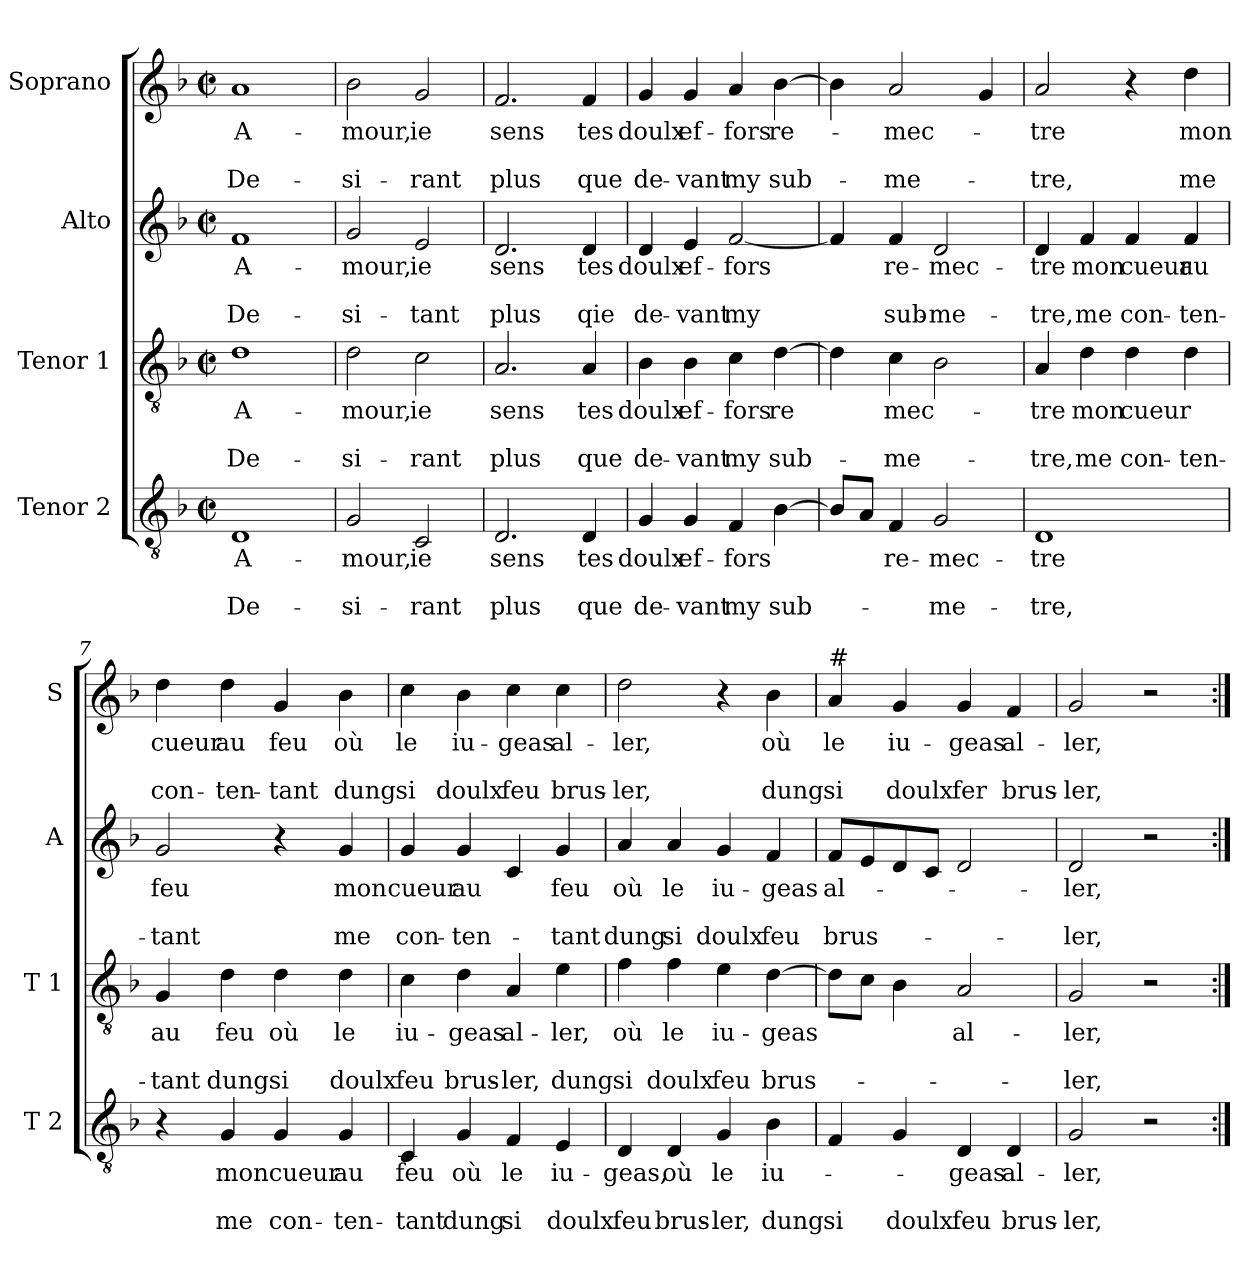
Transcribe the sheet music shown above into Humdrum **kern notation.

**kern	**text	**text	**text	**kern	**text	**text	**text	**kern	**text	**text	**text	**kern	**text	**text	**text
*part4	*part4	*part4	*part4	*part3	*part3	*part3	*part3	*part2	*part2	*part2	*part2	*part1	*part1	*part1	*part1
*staff4	*staff4	*staff4	*staff4	*staff3	*staff3	*staff3	*staff3	*staff2	*staff2	*staff2	*staff2	*staff1	*staff1	*staff1	*staff1
*I"Tenor 2	*	*	*	*I"Tenor 1	*	*	*	*I"Alto	*	*	*	*I"Soprano	*	*	*
*I'T 2	*	*	*	*I'T 1	*	*	*	*I'A	*	*	*	*I'S	*	*	*
*clefGv2	*	*	*	*clefGv2	*	*	*	*clefG2	*	*	*	*clefG2	*	*	*
*k[b-]	*	*	*	*k[b-]	*	*	*	*k[b-]	*	*	*	*k[b-]	*	*	*
*F:	*	*	*	*F:	*	*	*	*F:	*	*	*	*F:	*	*	*
*M2/2	*	*	*	*M2/2	*	*	*	*M2/2	*	*	*	*M2/2	*	*	*
*met(c|)	*	*	*	*met(c|)	*	*	*	*met(c|)	*	*	*	*met(c|)	*	*	*
=1	=1	=1	=1	=1	=1	=1	=1	=1	=1	=1	=1	=1	=1	=1	=1
!	!LO:LY:b	!	!LO:LY:b	!	!LO:LY:b	!	!LO:LY:b	!	!LO:LY:b	!	!LO:LY:b	!	!LO:LY:b	!	!LO:LY:b
1D	A-	.	De-	1d	A-	.	De-	1f	A-	.	De-	1a	A-	.	De-
=2	=2	=2	=2	=2	=2	=2	=2	=2	=2	=2	=2	=2	=2	=2	=2
!	!LO:LY:b	!	!LO:LY:b	!	!LO:LY:b	!	!LO:LY:b	!	!LO:LY:b	!	!LO:LY:b	!	!LO:LY:b	!	!LO:LY:b
2G/	-mour,	.	-si-	2d\	-mour,	.	-si-	2g/	-mour,	.	-si-	2b-\	-mour,	.	-si-
!	!LO:LY:b	!	!LO:LY:b	!	!LO:LY:b	!	!LO:LY:b	!	!LO:LY:b	!	!LO:LY:b	!	!LO:LY:b	!	!LO:LY:b
2C/	ie	.	-rant	2c\	ie	.	-rant	2e/	ie	.	-tant	2g/	ie	.	-rant
=3	=3	=3	=3	=3	=3	=3	=3	=3	=3	=3	=3	=3	=3	=3	=3
!	!LO:LY:b	!	!LO:LY:b	!	!LO:LY:b	!	!LO:LY:b	!	!LO:LY:b	!	!LO:LY:b	!	!LO:LY:b	!	!LO:LY:b
2.D/	sens	.	plus	2.A/	sens	.	plus	2.d/	sens	.	plus	2.f/	sens	.	plus
!	!LO:LY:b	!	!LO:LY:b	!	!LO:LY:b	!	!LO:LY:b	!	!LO:LY:b	!	!LO:LY:b	!	!LO:LY:b	!	!LO:LY:b
4D/	tes	.	que	4A/	tes	.	que	4d/	tes	.	qie	4f/	tes	.	que
=4	=4	=4	=4	=4	=4	=4	=4	=4	=4	=4	=4	=4	=4	=4	=4
!	!LO:LY:b	!	!LO:LY:b	!	!LO:LY:b	!	!LO:LY:b	!	!LO:LY:b	!	!LO:LY:b	!	!LO:LY:b	!	!LO:LY:b
4G/	doulx	.	de-	4B-\	doulx	.	de-	4d/	doulx	.	de-	4g/	doulx	.	de-
!	!LO:LY:b	!	!LO:LY:b	!	!LO:LY:b	!	!LO:LY:b	!	!LO:LY:b	!	!LO:LY:b	!	!LO:LY:b	!	!LO:LY:b
4G/	ef-	.	-vant	4B-\	ef-	.	-vant	4e/	ef-	.	-vant	4g/	ef-	.	-vant
!	!LO:LY:b	!	!LO:LY:b	!	!LO:LY:b	!	!LO:LY:b	!	!LO:LY:b	!	!LO:LY:b	!	!LO:LY:b	!	!LO:LY:b
4F/	-fors	.	my	4c\	-fors	.	my	[2f/	-fors	.	my	4a/	-fors	.	my
!	!	!	!LO:LY:b	!	!LO:LY:b	!	!LO:LY:b	!	!	!	!	!	!LO:LY:b	!	!LO:LY:b
[4B-\	.	.	sub-	[4d\	re	.	sub-	.	.	.	.	[4b-\	re-	.	sub-
=5	=5	=5	=5	=5	=5	=5	=5	=5	=5	=5	=5	=5	=5	=5	=5
8B-/L]	.	.	.	4d\]	.	.	.	4f/]	.	.	.	4b-\]	.	.	.
8A/J	.	.	.	.	.	.	.	.	.	.	.	.	.	.	.
!	!LO:LY:b	!	!	!	!LO:LY:b	!	!LO:LY:b	!	!LO:LY:b	!	!LO:LY:b	!	!LO:LY:b	!	!LO:LY:b
4F/	re-	.	.	4c\	mec-	.	-me-	4f/	re-	.	sub-	2a/	-mec-	.	-me-
!	!LO:LY:b	!	!LO:LY:b	!	!	!	!	!	!LO:LY:b	!	!LO:LY:b	!	!	!	!
2G/	-mec-	.	-me-	2B-\	.	.	.	2d/	-mec-	.	-me-	.	.	.	.
.	.	.	.	.	.	.	.	.	.	.	.	4g/	.	.	.
!!LO:LB:g=z
=6	=6	=6	=6	=6	=6	=6	=6	=6	=6	=6	=6	=6	=6	=6	=6
!	!LO:LY:b	!	!LO:LY:b	!	!LO:LY:b	!	!LO:LY:b	!	!LO:LY:b	!	!LO:LY:b	!	!LO:LY:b	!	!LO:LY:b
1D	-tre	.	-tre,	4A/	-tre	.	-tre,	4d/	-tre	.	-tre,	2a/	-tre	.	-tre,
!	!	!	!	!	!LO:LY:b	!	!LO:LY:b	!	!LO:LY:b	!	!LO:LY:b	!	!	!	!
.	.	.	.	4d\	mon	.	me	4f/	mon	.	me	.	.	.	.
!	!	!	!	!	!LO:LY:b	!	!LO:LY:b	!	!LO:LY:b	!	!LO:LY:b	!	!	!	!
.	.	.	.	4d\	cueur	.	con-	4f/	cueur	.	con-	4r	.	.	.
!	!	!	!	!	!	!	!LO:LY:b	!	!LO:LY:b	!	!LO:LY:b	!	!LO:LY:b	!	!LO:LY:b
.	.	.	.	4d\	.	.	-ten-	4f/	au	.	-ten-	4dd\	mon	.	me
=7	=7	=7	=7	=7	=7	=7	=7	=7	=7	=7	=7	=7	=7	=7	=7
!	!	!	!	!	!LO:LY:b	!	!LO:LY:b	!	!LO:LY:b	!	!LO:LY:b	!	!LO:LY:b	!	!LO:LY:b
4r	.	.	.	4G/	au	.	-tant	2g/	feu	.	-tant	4dd\	cueur	.	con-
!	!LO:LY:b	!	!LO:LY:b	!	!LO:LY:b	!	!LO:LY:b	!	!	!	!	!	!LO:LY:b	!	!LO:LY:b
4G/	mon	.	me	4d\	feu	.	dung	.	.	.	.	4dd\	au	.	-ten-
!	!LO:LY:b	!	!LO:LY:b	!	!LO:LY:b	!	!LO:LY:b	!	!	!	!	!	!LO:LY:b	!	!LO:LY:b
4G/	cueur	.	con-	4d\	où	.	si	4r	.	.	.	4g/	feu	.	-tant
!	!LO:LY:b	!	!LO:LY:b	!	!LO:LY:b	!	!LO:LY:b	!	!LO:LY:b	!	!LO:LY:b	!	!LO:LY:b	!	!LO:LY:b
4G/	au	.	-ten-	4d\	le	.	doulx	4g/	mon	.	me	4b-\	où	.	dung
=8	=8	=8	=8	=8	=8	=8	=8	=8	=8	=8	=8	=8	=8	=8	=8
!	!LO:LY:b	!	!LO:LY:b	!	!LO:LY:b	!	!LO:LY:b	!	!LO:LY:b	!	!LO:LY:b	!	!LO:LY:b	!	!LO:LY:b
4C/	feu	.	-tant	4c\	iu-	.	feu	4g/	cueur	.	con-	4cc\	le	.	si
!	!LO:LY:b	!	!LO:LY:b	!	!LO:LY:b	!	!LO:LY:b	!	!LO:LY:b	!	!LO:LY:b	!	!LO:LY:b	!	!LO:LY:b
4G/	où	.	dung	4d\	-geas	.	brus-	4g/	au	.	-ten-	4b-\	iu-	.	doulx
!	!LO:LY:b	!	!LO:LY:b	!	!LO:LY:b	!	!LO:LY:b	!	!	!	!	!	!LO:LY:b	!	!LO:LY:b
4F/	le	.	si	4A/	al-	.	-ler,	4c/	.	.	.	4cc\	-geas	.	feu
!	!LO:LY:b	!	!LO:LY:b	!	!LO:LY:b	!	!LO:LY:b	!	!LO:LY:b	!	!LO:LY:b	!	!LO:LY:b	!	!LO:LY:b
4E/	iu-	.	doulx	4e\	-ler,	.	dung	4g/	feu	.	-tant	4cc\	al-	.	brus-
=9	=9	=9	=9	=9	=9	=9	=9	=9	=9	=9	=9	=9	=9	=9	=9
!	!LO:LY:b	!	!LO:LY:b	!	!LO:LY:b	!	!LO:LY:b	!	!LO:LY:b	!	!LO:LY:b	!	!LO:LY:b	!	!LO:LY:b
4D/	-geas,	.	feu	4f\	où	.	si	4a/	où	.	dung	2dd\	-ler,	.	-ler,
!	!LO:LY:b	!	!LO:LY:b	!	!LO:LY:b	!	!LO:LY:b	!	!LO:LY:b	!	!LO:LY:b	!	!	!	!
4D/	où	.	brus-	4f\	le	.	doulx	4a/	le	.	si	.	.	.	.
!	!LO:LY:b	!	!LO:LY:b	!	!LO:LY:b	!	!LO:LY:b	!	!LO:LY:b	!	!LO:LY:b	!	!	!	!
4G/	le	.	-ler,	4e\	iu-	.	feu	4g/	iu-	.	doulx	4r	.	.	.
!	!LO:LY:b	!	!LO:LY:b	!	!LO:LY:b	!	!LO:LY:b	!	!LO:LY:b	!	!LO:LY:b	!	!LO:LY:b	!	!LO:LY:b
4B-\	iu-	.	dung	[4d\	-geas	.	brus-	4f/	-geas	.	feu	4b-\	où	.	dung
=10	=10	=10	=10	=10	=10	=10	=10	=10	=10	=10	=10	=10	=10	=10	=10
!	!	!	!	!	!	!	!	!	!	!	!	!LO:TX:a:t=#	!	!	!
!	!	!	!LO:LY:b	!	!	!	!	!	!LO:LY:b	!	!LO:LY:b	!	!LO:LY:b	!	!LO:LY:b
4F/	.	.	si	8d\L]	.	.	.	8f/L	al-	.	brus-	4a/	le	.	si
.	.	.	.	8c\J	.	.	.	8e/	.	.	.	.	.	.	.
!	!	!	!LO:LY:b	!	!	!	!	!	!	!	!	!	!LO:LY:b	!	!LO:LY:b
4G/	.	.	doulx	4B-\	.	.	.	8d/	.	.	.	4g/	iu-	.	doulx
.	.	.	.	.	.	.	.	8c/J	.	.	.	.	.	.	.
!	!LO:LY:b	!	!LO:LY:b	!	!LO:LY:b	!	!	!	!	!	!	!	!LO:LY:b	!	!LO:LY:b
4D/	-geas	.	feu	2A/	al-	.	.	2d/	.	.	.	4g/	-geas	.	fer
!	!LO:LY:b	!	!LO:LY:b	!	!	!	!	!	!	!	!	!	!LO:LY:b	!	!LO:LY:b
4D/	al-	.	brus-	.	.	.	.	.	.	.	.	4f/	al-	.	brus-
=11	=11	=11	=11	=11	=11	=11	=11	=11	=11	=11	=11	=11	=11	=11	=11
!	!LO:LY:b	!	!LO:LY:b	!	!LO:LY:b	!	!LO:LY:b	!	!LO:LY:b	!	!LO:LY:b	!	!LO:LY:b	!	!LO:LY:b
2G/	-ler,	.	-ler,	2G/	-ler,	.	-ler,	2d/	-ler,	.	-ler,	2g/	-ler,	.	-ler,
2r	.	.	.	2r	.	.	.	2r	.	.	.	2r	.	.	.
=:|!	=:|!	=:|!	=:|!	=:|!	=:|!	=:|!	=:|!	=:|!	=:|!	=:|!	=:|!	=:|!	=:|!	=:|!	=:|!
*-	*-	*-	*-	*-	*-	*-	*-	*-	*-	*-	*-	*-	*-	*-	*-
